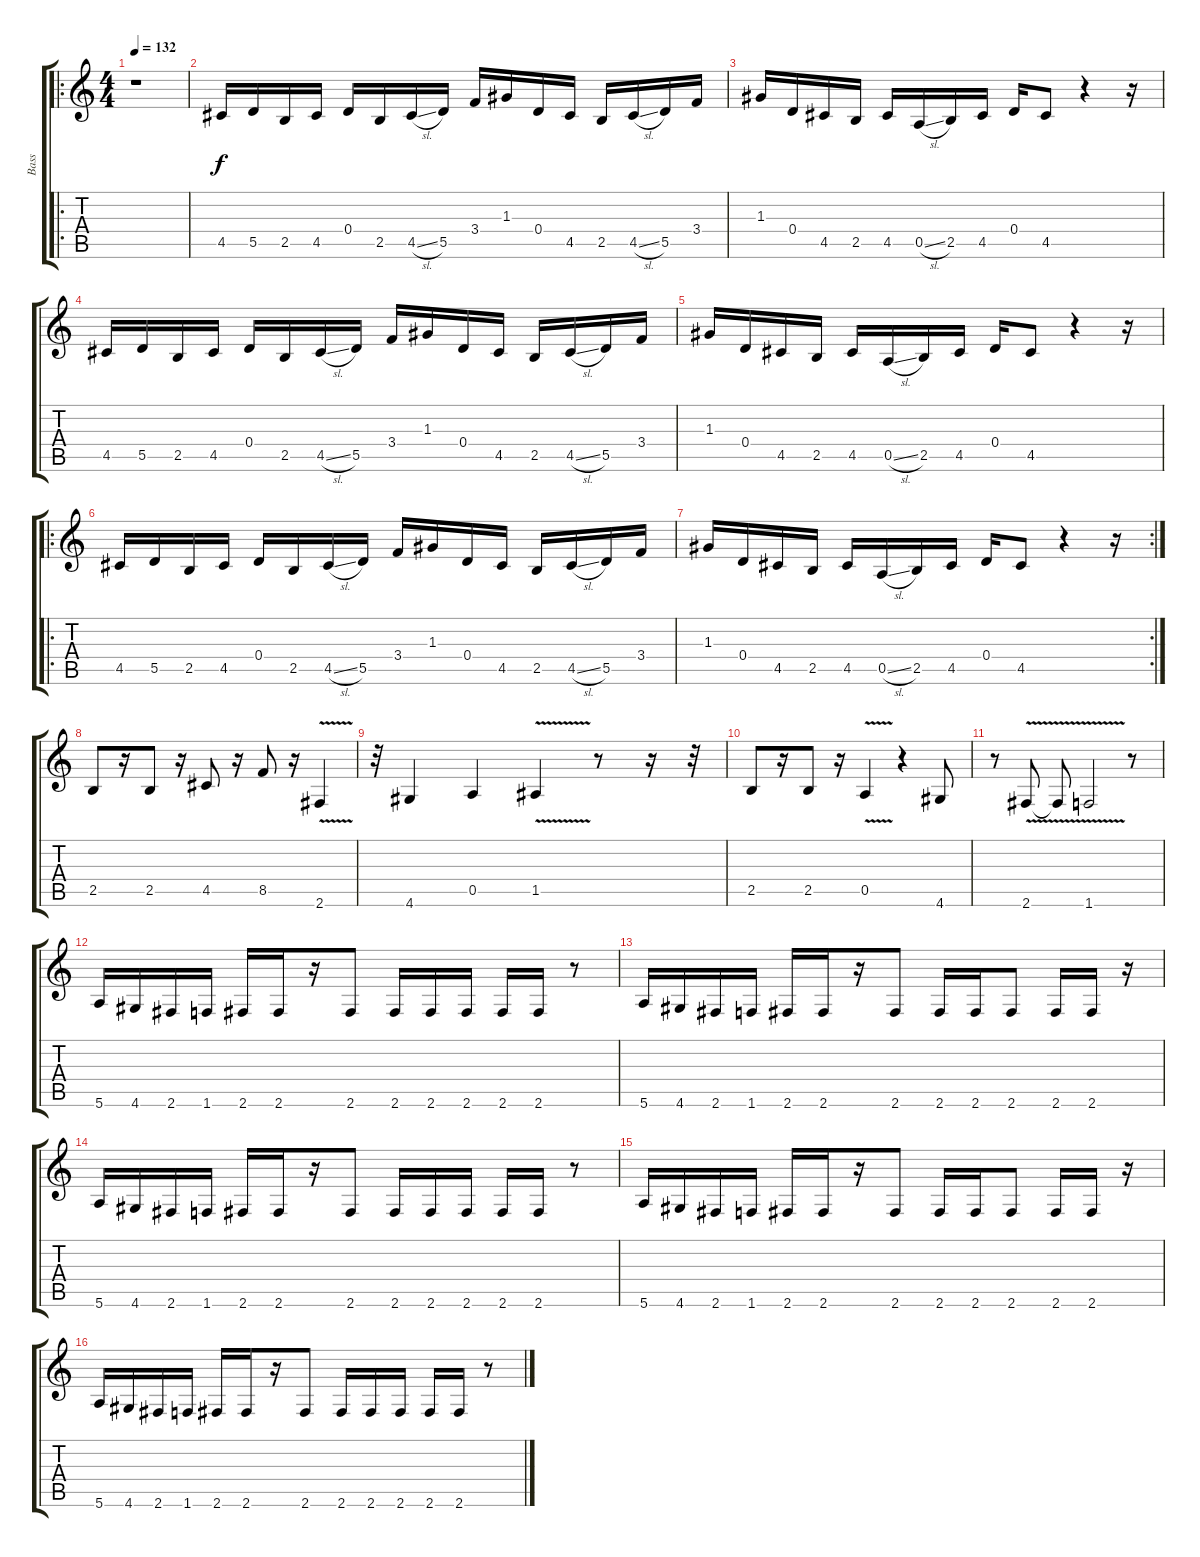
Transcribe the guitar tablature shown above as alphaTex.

\track ("Bass" "Bass") {instrument electricbasspick}
\staff {score tabs}
\tuning (E4 B3 G3 D3 A2 E2) {hide}
\ro
\ts (4 4)
\tempo 132
\clef g2
\ks c
r.1{dy f instrument electricbasspick} |
4.5.16 5.5.16 2.5.16 4.5.16 0.4.16 2.5.16 4.5{sl}.16 5.5.16 3.4.16 1.3.16 0.4.16 4.5.16 2.5.16 4.5{sl}.16 5.5.16 3.4.16 |
1.3.16 0.4.16 4.5.16 2.5.16 4.5.16 0.5{sl}.16 2.5.16 4.5.16 0.4.16 4.5.8 r.4 r.16 |
4.5.16 5.5.16 2.5.16 4.5.16 0.4.16 2.5.16 4.5{sl}.16 5.5.16 3.4.16 1.3.16 0.4.16 4.5.16 2.5.16 4.5{sl}.16 5.5.16 3.4.16 |
1.3.16 0.4.16 4.5.16 2.5.16 4.5.16 0.5{sl}.16 2.5.16 4.5.16 0.4.16 4.5.8 r.4 r.16 |
\ro
4.5.16 5.5.16 2.5.16 4.5.16 0.4.16 2.5.16 4.5{sl}.16 5.5.16 3.4.16 1.3.16 0.4.16 4.5.16 2.5.16 4.5{sl}.16 5.5.16 3.4.16 |
\rc 2
1.3.16 0.4.16 4.5.16 2.5.16 4.5.16 0.5{sl}.16 2.5.16 4.5.16 0.4.16 4.5.8 r.4 r.16 |
2.5.8 r.16 2.5.8 r.16 4.5.8 r.16 8.5.8 r.16 2.6{v}.4 |
r.32 4.6.4 0.5.4 1.5{v}.4 r.8 r.16 r.32 |
2.5.8 r.16 2.5.8 r.16 0.5{v}.4 r.4 4.6.8 |
r.8 2.6{v}.8 2.6{t}.8 1.6{v}.2 r.8 |
5.6.16 4.6.16 2.6.16 1.6.16 2.6.16 2.6.16 r.16 2.6.8 2.6.16 2.6.16 2.6.16 2.6.16 2.6.16 r.8 |
5.6.16 4.6.16 2.6.16 1.6.16 2.6.16 2.6.16 r.16 2.6.8 2.6.16 2.6.16 2.6.8 2.6.16 2.6.16 r.16 |
5.6.16 4.6.16 2.6.16 1.6.16 2.6.16 2.6.16 r.16 2.6.8 2.6.16 2.6.16 2.6.16 2.6.16 2.6.16 r.8 |
5.6.16 4.6.16 2.6.16 1.6.16 2.6.16 2.6.16 r.16 2.6.8 2.6.16 2.6.16 2.6.8 2.6.16 2.6.16 r.16 |
5.6.16 4.6.16 2.6.16 1.6.16 2.6.16 2.6.16 r.16 2.6.8 2.6.16 2.6.16 2.6.16 2.6.16 2.6.16 r.8
